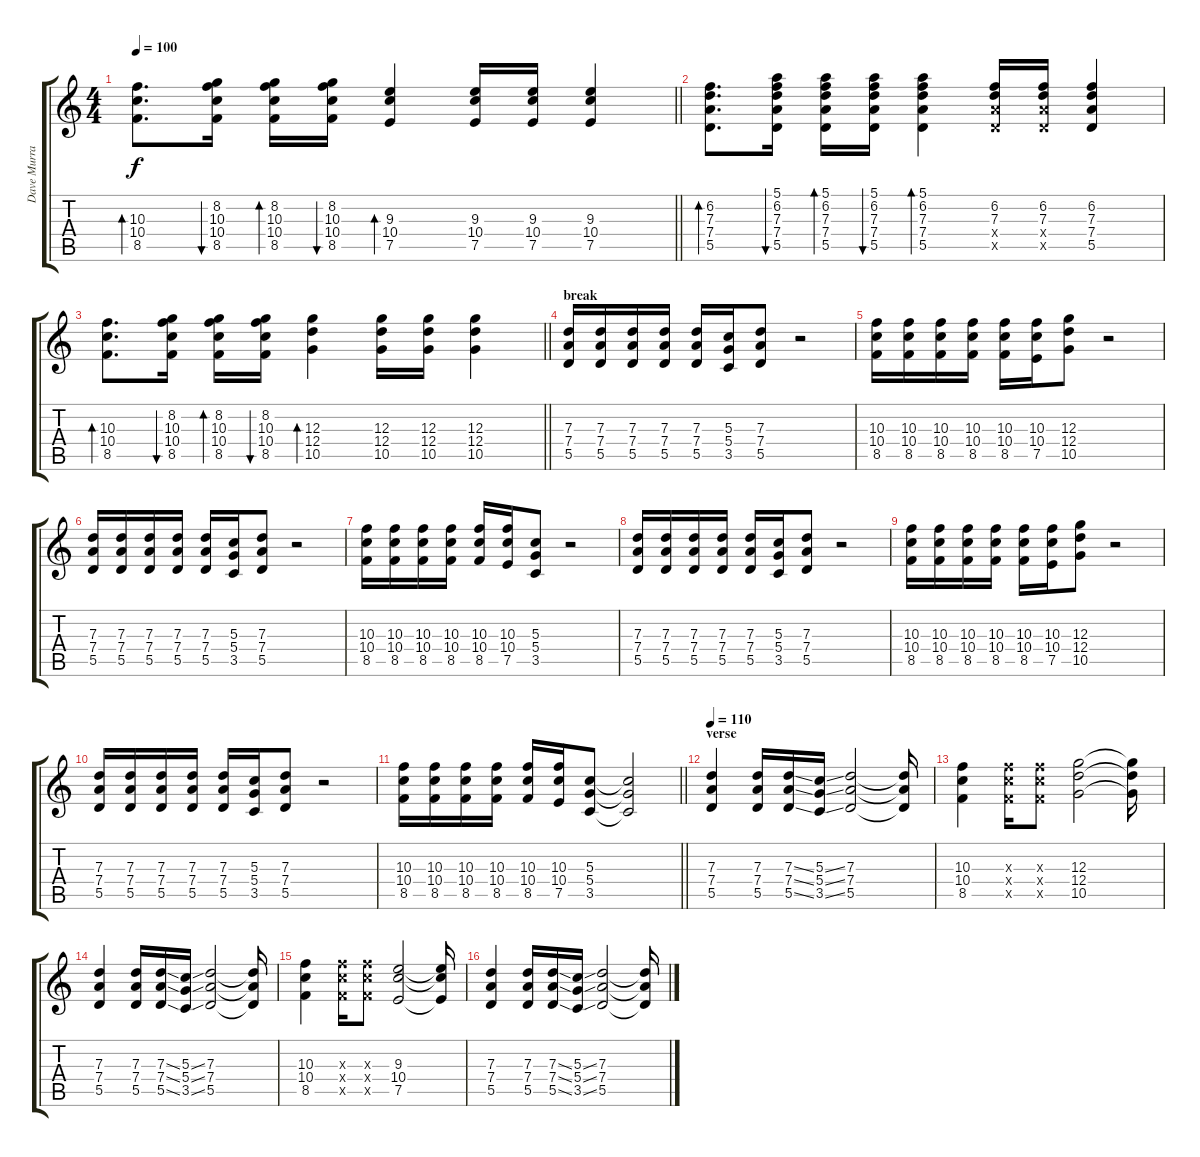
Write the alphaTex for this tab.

\track ("Dave Murray" "Dave Murra") {instrument distortionguitar}
\staff {score tabs}
\tuning (E4 B3 G3 D3 A2 E2) {hide}
\ts (4 4)
\tempo 100
\clef g2
\barLineRight lightlight
\ks c
(10.3 10.4 8.5).8{d bd 60 dy f} (8.2 10.3 10.4 8.5).16{bu 60} (8.2 10.3 10.4 8.5).16{bd 60} (8.2 10.3 10.4 8.5).16{bu 60} (9.3 10.4 7.5).4{bd 60} (9.3 10.4 7.5).16 (9.3 10.4 7.5).16 (9.3 10.4 7.5).4 |
(6.2 7.3 7.4 5.5).8{d bd 60} (5.1 6.2 7.3 7.4 5.5).16{bu 60} (5.1 6.2 7.3 7.4 5.5).16{bd 60} (5.1 6.2 7.3 7.4 5.5).16{bu 60} (5.1 6.2 7.3 7.4 5.5).4{bd 60} (6.2 7.3 7.4{x} 5.5{x}).16 (6.2 7.3 7.4{x} 5.5{x}).16 (6.2 7.3 7.4 5.5).4 |
\barLineRight lightlight
(10.3 10.4 8.5).8{d bd 60} (8.2 10.3 10.4 8.5).16{bu 60} (8.2 10.3 10.4 8.5).16{bd 60} (8.2 10.3 10.4 8.5).16{bu 60} (12.3 12.4 10.5).4{bd 60} (12.3 12.4 10.5).16 (12.3 12.4 10.5).16 (12.3 12.4 10.5).4 |
\section ("" "break")
(7.3 7.4 5.5).16{instrument distortionguitar} (7.3 7.4 5.5).16 (7.3 7.4 5.5).16 (7.3 7.4 5.5).16 (7.3 7.4 5.5).16 (5.3 5.4 3.5).16 (7.3 7.4 5.5).8 r.2 |
(10.3 10.4 8.5).16 (10.3 10.4 8.5).16 (10.3 10.4 8.5).16 (10.3 10.4 8.5).16 (10.3 10.4 8.5).16 (10.3 10.4 7.5).16 (12.3 12.4 10.5).8 r.2 |
(7.3 7.4 5.5).16 (7.3 7.4 5.5).16 (7.3 7.4 5.5).16 (7.3 7.4 5.5).16 (7.3 7.4 5.5).16 (5.3 5.4 3.5).16 (7.3 7.4 5.5).8 r.2 |
(10.3 10.4 8.5).16 (10.3 10.4 8.5).16 (10.3 10.4 8.5).16 (10.3 10.4 8.5).16 (10.3 10.4 8.5).16 (10.3 10.4 7.5).16 (5.3 5.4 3.5).8 r.2 |
(7.3 7.4 5.5).16 (7.3 7.4 5.5).16 (7.3 7.4 5.5).16 (7.3 7.4 5.5).16 (7.3 7.4 5.5).16 (5.3 5.4 3.5).16 (7.3 7.4 5.5).8 r.2 |
(10.3 10.4 8.5).16 (10.3 10.4 8.5).16 (10.3 10.4 8.5).16 (10.3 10.4 8.5).16 (10.3 10.4 8.5).16 (10.3 10.4 7.5).16 (12.3 12.4 10.5).8 r.2 |
(7.3 7.4 5.5).16 (7.3 7.4 5.5).16 (7.3 7.4 5.5).16 (7.3 7.4 5.5).16 (7.3 7.4 5.5).16 (5.3 5.4 3.5).16 (7.3 7.4 5.5).8 r.2 |
\barLineRight lightlight
(10.3 10.4 8.5).16 (10.3 10.4 8.5).16 (10.3 10.4 8.5).16 (10.3 10.4 8.5).16 (10.3 10.4 8.5).16 (10.3 10.4 7.5).16 (5.3 5.4 3.5).8 (5.3{t} 5.4{t} 3.5{t}).2 |
\section ("" "verse")
\tempo 110
(7.3 7.4 5.5).4 (7.3 7.4 5.5).16 (7.3{ss} 7.4{ss} 5.5{ss}).16 (5.3{ss} 5.4{ss} 3.5{ss}).16 (7.3 7.4 5.5).2 (7.3{t} 7.4{t} 5.5{t}).16 |
(10.3 10.4 8.5).4 (10.3{x} 10.4{x} 8.5{x}).16 (10.3{x} 10.4{x} 8.5{x}).8 (12.3 12.4 10.5).2 (12.3{t} 12.4{t} 10.5{t}).16 |
(7.3 7.4 5.5).4 (7.3 7.4 5.5).16 (7.3{ss} 7.4{ss} 5.5{ss}).16 (5.3{ss} 5.4{ss} 3.5{ss}).16 (7.3 7.4 5.5).2 (7.3{t} 7.4{t} 5.5{t}).16 |
(10.3 10.4 8.5).4 (10.3{x} 10.4{x} 8.5{x}).16 (10.3{x} 10.4{x} 8.5{x}).8 (9.3 10.4 7.5).2 (9.3{t} 10.4{t} 7.5{t}).16 |
(7.3 7.4 5.5).4 (7.3 7.4 5.5).16 (7.3{ss} 7.4{ss} 5.5{ss}).16 (5.3{ss} 5.4{ss} 3.5{ss}).16 (7.3 7.4 5.5).2 (7.3{t} 7.4{t} 5.5{t}).16
